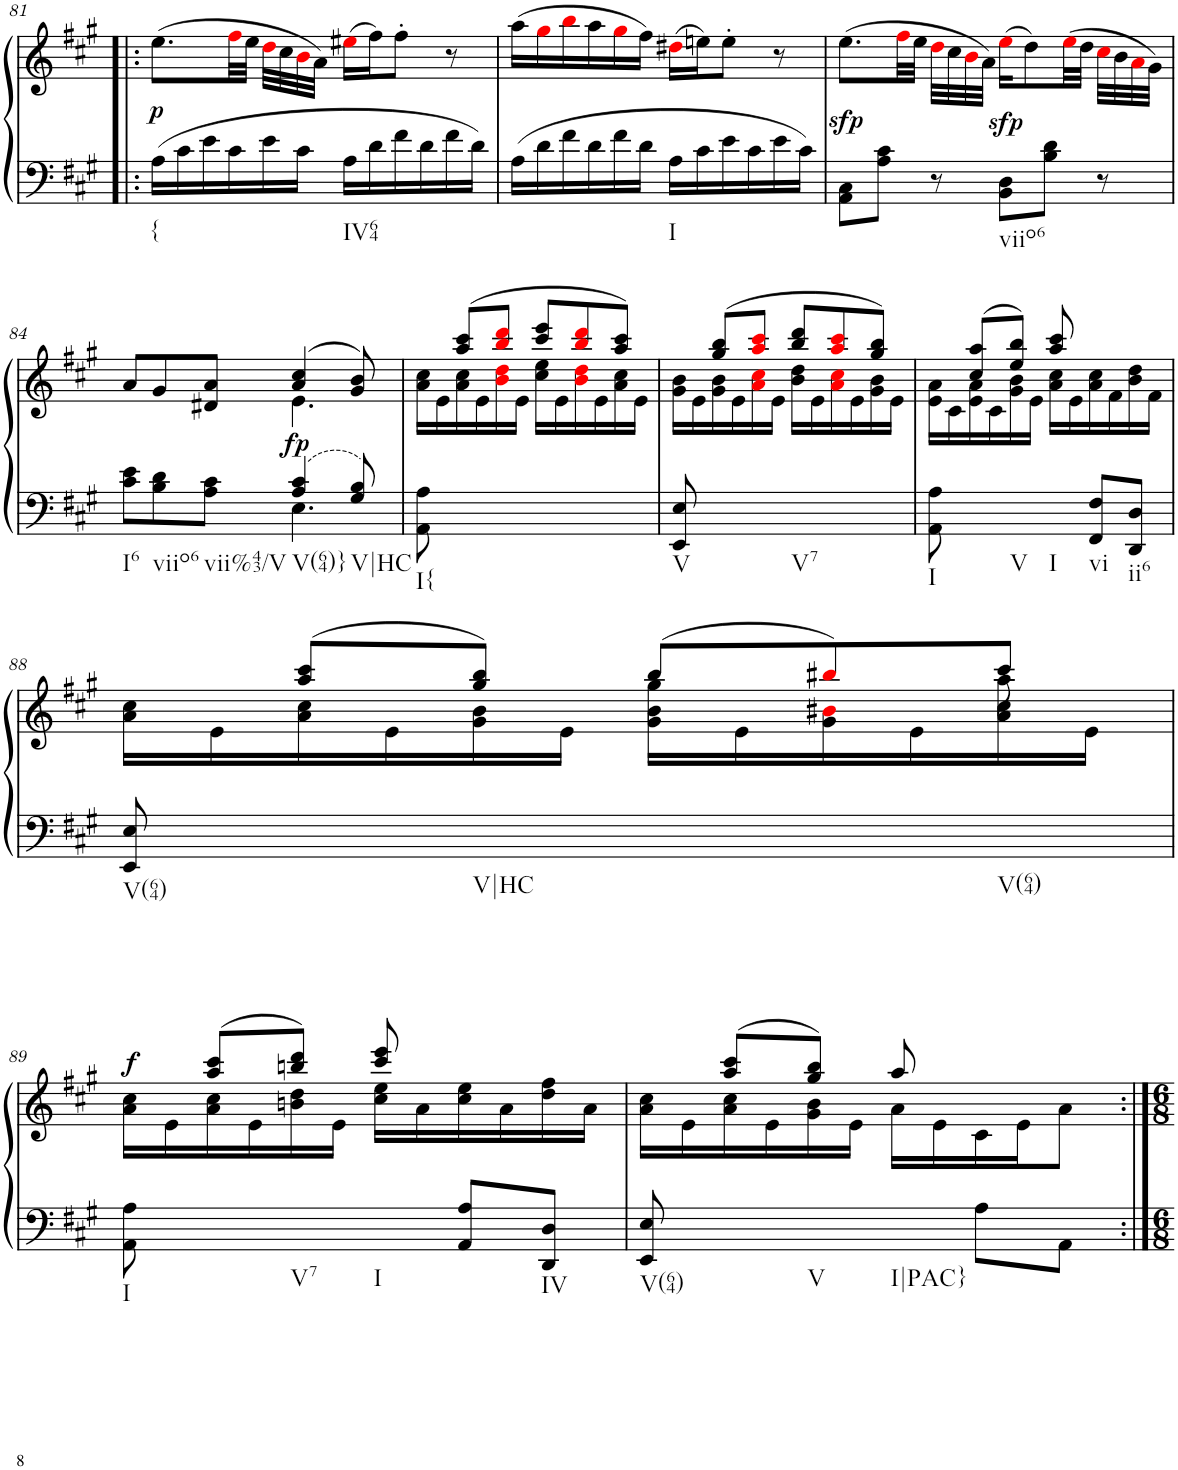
**kern	**kern	**dynam
*part1	*part1	*part1
*staff2	*staff1	*staff1/2
*I"Piano	*	*
*I'Pno.	*	*
!!LO:PB:g=z
*clefF4	*clefG2	*
*k[f#c#g#]	*k[f#c#g#]	*
*M6/8	*M6/8	*
=81!|:	=81!|:	=81!|:
!LO:TX:b:t={	!	!
!	!	!LO:DY:b
16A\LL	(8.ee\L	p
16c#\	.	.
16e\	.	.
16c#\	32ff#i\LL	.
.	32ee\JJJ	.
16e\	32ddi\LLL	.
.	32cc#\	.
16c#\JJ	32bi\	.
.	32a\JJJ)	.
!LO:TX:b:t=IV64	!	!
16A\LL	(16ee#Xi\LL	.
16d\	16ff#\J)	.
16f#\	8ff#'\J	.
16d\	.	.
16f#\	8r	.
16d\JJ	.	.
=82	=82	=82
16A\LL	(16aa\LL	.
16d\	16gg#i\	.
16f#\	16bbi\	.
16d\	16aa\	.
16f#\	16gg#i\	.
16d\JJ	16ff#\JJ)	.
!LO:TX:b:t=I	!	!
16A\LL	(16dd#Xi\LL	.
16c#\	16een\J)	.
16e\	8ee'\J	.
16c#\	.	.
16e\	8r	.
16c#\JJ	.	.
=83	=83	=83
!	!	!LO:DY:b
8AA\ 8C#\L	(8.ee\L	sfp
8A\ 8c#\J	.	.
.	32ff#i\LL	.
.	32ee\JJJ	.
8r	32ddi\LLL	.
.	32cc#\	.
.	32bi\	.
.	32a\JJJ)	.
!LO:TX:b:t=viio6	!	!
!	!	!LO:DY:b
8BB\ 8D\L	(16eei\KL	sfp
.	8dd\)	.
8B\ 8d\J	.	.
.	(32eei\LL	.
.	32dd\JJJ	.
8r	32cc#i\LLL	.
.	32b\	.
.	32ai\	.
.	32g#\JJJ)	.
!!LO:LB:g=z
=84	=84	=84
*^	*^	*
!LO:TX:b:t=I6	!	!	!	!
8c#\ 8e\L	4.ryy	8a/L	4.ryy	.
!LO:TX:b:t=viio6	!	!	!	!
8B\ 8d\	.	8g#/	.	.
!LO:TX:b:t=vii%43/V	!	!	!	!
8A\ 8c#\J	.	8d#X/ 8a/J	.	.
!LO:TX:b:t=V(64)}	!	!	!	!
!	!	!	!	!LO:DY:a=2
4A/ 4c#/	4.E\	(4a/ 4cc#/	4.e\	fp
!LO:TX:b:t=V|HC	!	!	!	!
8G#/ 8B/	.	8g#/ 8b/)	.	.
*v	*v	*	*	*
=85	=85	=85	=85
!LO:TX:b:t=I{	!	!	!
8AA\ 8A\	8ryy	16a\ 16cc#\LL	.
.	.	16e\	.
8ryy	(8aa/ 8ccc#/L	16a\ 16cc#\	.
.	.	16e\	.
2ryy	8bbi/ 8dddi/J	16bi\ 16ddi\	.
.	.	16e\JJ	.
.	8ccc#/ 8eee/L	16cc#\ 16ee\LL	.
.	.	16e\	.
.	8bbi/ 8dddi/	16bi\ 16ddi\	.
.	.	16e\	.
.	8aa/ 8ccc#/J)	16a\ 16cc#\	.
.	.	16e\JJ	.
=86	=86	=86	=86
!LO:TX:b:t=V	!	!	!
8EE/ 8E/	8ryy	16g#\ 16b\LL	.
.	.	16e\	.
8ryy	(8gg#/ 8bb/L	16g#\ 16b\	.
.	.	16e\	.
!LO:TX:b:t=V7	!	!	!
2ryy	8aai/ 8ccc#i/J	16ai\ 16cc#i\	.
.	.	16e\JJ	.
.	8bb/ 8ddd/L	16b\ 16dd\LL	.
.	.	16e\	.
.	8aai/ 8ccc#i/	16ai\ 16cc#i\	.
.	.	16e\	.
.	8gg#/ 8bb/J)	16g#\ 16b\	.
.	.	16e\JJ	.
=87	=87	=87	=87
!LO:TX:b:t=I	!	!	!
8AA\ 8A\	8ryy	16e\ 16a\LL	.
.	.	16c#\	.
8ryy	(8cc#/ 8aa/L	16e\ 16a\	.
.	.	16c#\	.
!LO:TX:b:t=V	!	!	!
8ryy	8ee/ 8bb/J)	16g#\ 16b\	.
.	.	16e\JJ	.
!LO:TX:b:t=I	!	!	!
8ryy	8aa/ 8ccc#/	16a\ 16cc#\LL	.
.	.	16e\	.
!LO:TX:b:t=vi	!	!	!
8FF#/ 8F#/L	4ryy	16a\ 16cc#\	.
.	.	16f#\	.
!LO:TX:b:t=ii6	!	!	!
8DD/ 8D/J	.	16b\ 16dd\	.
.	.	16f#\JJ	.
!!LO:LB:g=z
=88	=88	=88	=88
*	*	*^	*
!LO:TX:b:t=V(64)	!	!	!	!
8EE/ 8E/	8ryy	4.ryy	16a\ 16cc#\LL	.
.	.	.	16e\	.
8ryy	(8aa/ 8ccc#/L	.	16a\ 16cc#\	.
.	.	.	16e\	.
!LO:TX:b:t=V|HC	!	!	!	!
!LO:TX:b:t=V(64)	!	!	!	!
2ryy	8gg#/ 8bb/J)	.	16g#\ 16b\	.
.	.	.	16e\JJ	.
.	(8bb/L	4gg#\	16g#\ 16b\LL	.
.	.	.	16e\	.
.	8bb#Xi/)	.	16g#\ 16b#Xi\	.
.	.	.	16e\	.
.	8ccc#/J	8aa\	16a\ 16cc#\	.
.	.	.	16e\JJ	.
!!LO:LB:g=z
=89	=89	=89	=89	=89
!LO:TX:b:t=I	!	!	!	!
!	!	!	!	!LO:DY:a
*	*	*v	*v	*
8AA\ 8A\	8ryy	16a\ 16cc#\LL	f
.	.	16e\	.
8ryy	(8aa/ 8ccc#/L	16a\ 16cc#\	.
.	.	16e\	.
!LO:TX:b:t=V7	!	!	!
8ryy	8bbn/ 8ddd/J)	16bn\ 16dd\	.
.	.	16e\JJ	.
!LO:TX:b:t=I	!	!	!
8ryy	8ccc#/ 8eee/	16cc#\ 16ee\LL	.
.	.	16a\	.
8AA/ 8A/L	4ryy	16cc#\ 16ee\	.
.	.	16a\	.
!LO:TX:b:t=IV	!	!	!
8DD/ 8D/J	.	16dd\ 16ff#\	.
.	.	16a\JJ	.
=90	=90	=90	=90
!LO:TX:b:t=V(64)	!	!	!
8EE/ 8E/	8ryy	16a\ 16cc#\LL	.
.	.	16e\	.
8ryy	(8aa/ 8ccc#/L	16a\ 16cc#\	.
.	.	16e\	.
!LO:TX:b:t=V	!	!	!
8ryy	8gg#/ 8bb/J)	16g#\ 16b\	.
.	.	16e\JJ	.
!LO:TX:b:t=I|PAC}	!	!	!
8ryy	8aa/	16a\LL	.
.	.	16e\	.
8A\L	4ryy	16c#\	.
.	.	16e\J	.
8AA\J	.	8a\J	.
*	*v	*v	*
=:|!	=:|!	=:|!
*-	*-	*-
